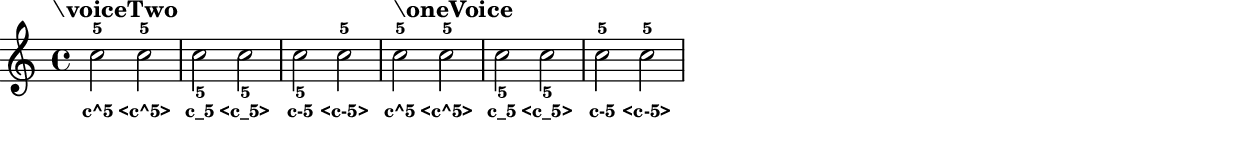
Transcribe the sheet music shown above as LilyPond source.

%% Generated by lilypond-book
%% Options: [exampleindent=10.16\mm,indent=0\mm,line-width=160\mm]
\include "lilypond-book-preamble.ly"


% ****************************************************************
% Start cut-&-pastable-section
% ****************************************************************

#(ly:set-option 'eps-box-padding 3.000000)



\paper {
  indent = 0\mm
  line-width = 160\mm
  % offset the left padding, also add 1mm as lilypond creates cropped
  % images with a little space on the right
  line-width = #(- line-width (* mm  3.000000) (* mm 1))
}

\layout {
  
}




% ****************************************************************
% ly snippet:
% ****************************************************************
\sourcefilename "/lilypond-2.23.82/input/regression/fingering-directions.ly"
\sourcefileline 0
\version "2.19.21"

\header {
  texidoc = "Fingering directions in directed and undirected contexts."
}

\layout { ragged-right= ##t }

{
  \relative
  \new Voice {
    \tempo "\\voiceTwo"
    \voiceTwo
    c''2^5 <c^5>
    c_5 <c_5>
    c-5 <c-5>
    \tempo "\\oneVoice"
    \oneVoice
    c^5 <c^5>
    c_5 <c_5>
    c-5 <c-5>
  } \addlyrics {
    \override LyricText . font-size = #-2
    \override LyricText . font-series = #'bold
    "c^5" "<c^5>"
    "c_5" "<c_5>"
    "c-5" "<c-5>"
    "c^5" "<c^5>"
    "c_5" "<c_5>"
    "c-5" "<c-5>"
  }
}



% ****************************************************************
% end ly snippet
% ****************************************************************
